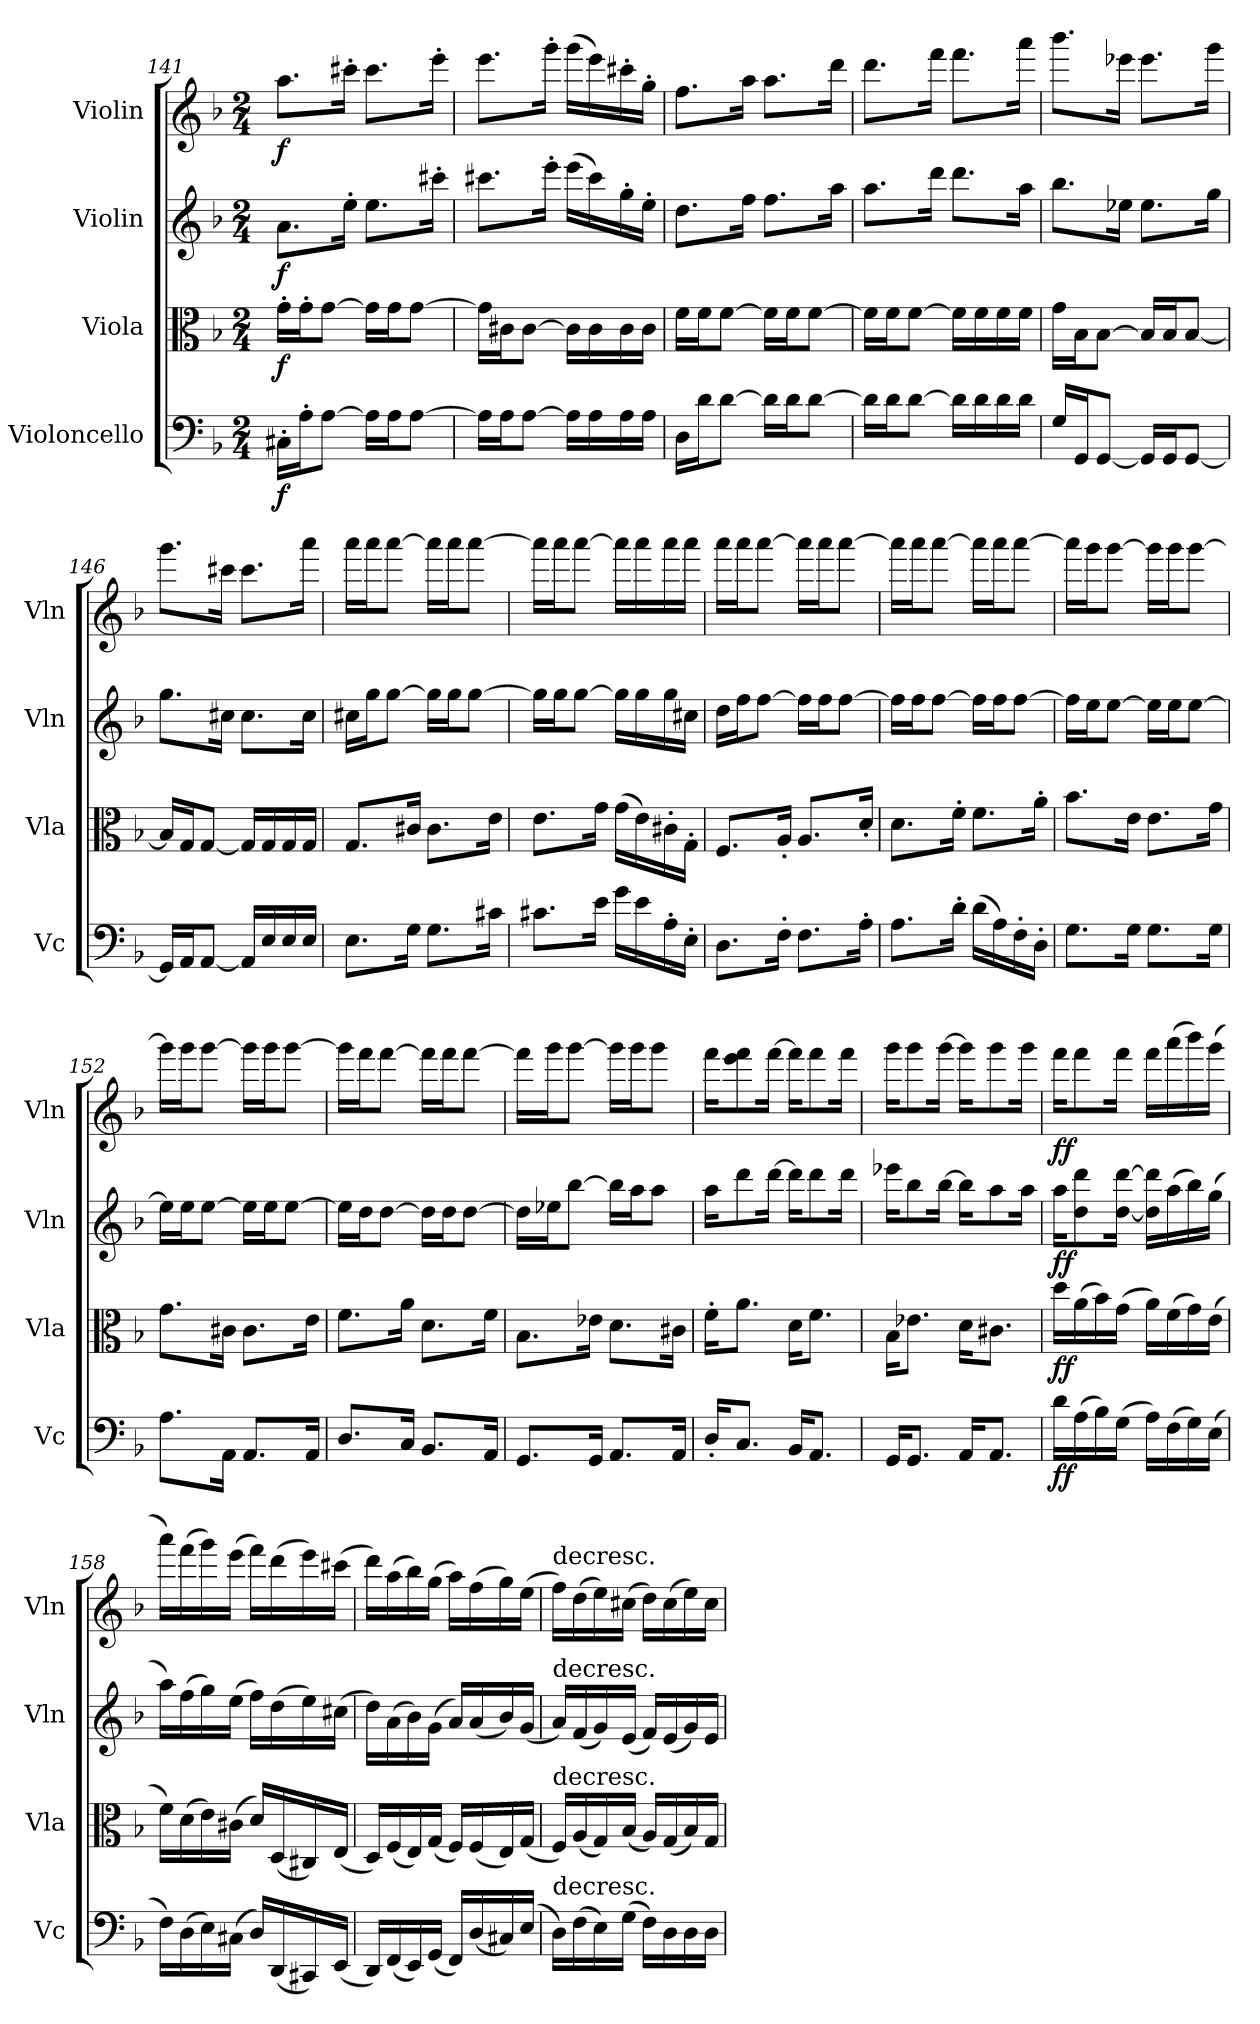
**kern	**dynam	**kern	**dynam	**kern	**dynam	**kern	**dynam
*part4	*part4	*part3	*part3	*part2	*part2	*part1	*part1
*staff4	*staff4	*staff3	*staff3	*staff2	*staff2	*staff1	*staff1
*I"Violoncello	*	*I"Viola	*	*I"Violin	*	*I"Violin	*
*I'Vc	*	*I'Vla	*	*I'Vln	*	*I'Vln	*
*clefF4	*	*clefC3	*	*clefG2	*	*clefG2	*
*k[b-]	*	*k[b-]	*	*k[b-]	*	*k[b-]	*
*F:	*	*F:	*	*F:	*	*F:	*
*M2/4	*	*M2/4	*	*M2/4	*	*M2/4	*
=141	=141	=141	=141	=141	=141	=141	=141
16C#X'\LL	f	16g'\LL	f	8.a\L	f	8.aa\L	f
16A'\J	.	16g'\J	.	.	.	.	.
[8A\J	.	[8g\J	.	.	.	.	.
.	.	.	.	16ee'\Jk	.	16ccc#X'\Jk	.
16A\LL]	.	16g\LL]	.	8.ee\L	.	8.ccc#\L	.
16A\J	.	16g\J	.	.	.	.	.
[8A\J	.	[8g\J	.	.	.	.	.
.	.	.	.	16ccc#X'\Jk	.	16eee'\Jk	.
=142	=142	=142	=142	=142	=142	=142	=142
16A\LL]	.	16g\LL]	.	8.ccc#X\L	.	8.eee\L	.
16A\J	.	16c#X\J	.	.	.	.	.
[8A\J	.	[8c#\J	.	.	.	.	.
.	.	.	.	16eee'\Jk	.	16ggg'\Jk	.
16A\LL]	.	16c#\LL]	.	(16eee\LL	.	(16ggg\LL	.
16A\	.	16c#\	.	16ccc#\)	.	16eee\)	.
16A\	.	16c#\	.	16gg'\	.	16ccc#X'\	.
16A\JJ	.	16c#\JJ	.	16ee'\JJ	.	16gg'\JJ	.
=143	=143	=143	=143	=143	=143	=143	=143
16D\LL	.	16f\LL	.	8.dd\L	.	8.ff\L	.
16d\J	.	16f\J	.	.	.	.	.
[8d\J	.	[8f\J	.	.	.	.	.
.	.	.	.	16ff\Jk	.	16aa\Jk	.
16d\LL]	.	16f\LL]	.	8.ff\L	.	8.aa\L	.
16d\J	.	16f\J	.	.	.	.	.
[8d\J	.	[8f\J	.	.	.	.	.
.	.	.	.	16aa\Jk	.	16ddd\Jk	.
=144	=144	=144	=144	=144	=144	=144	=144
16d\LL]	.	16f\LL]	.	8.aa\L	.	8.ddd\L	.
16d\J	.	16f\J	.	.	.	.	.
[8d\J	.	[8f\J	.	.	.	.	.
.	.	.	.	16ddd\Jk	.	16fff\Jk	.
16d\LL]	.	16f\LL]	.	8.ddd\L	.	8.fff\L	.
16d\	.	16f\	.	.	.	.	.
16d\	.	16f\	.	.	.	.	.
16d\JJ	.	16f\JJ	.	16aa\Jk	.	16aaa\Jk	.
=145	=145	=145	=145	=145	=145	=145	=145
16G/LL	.	16g\LL	.	8.bb-\L	.	8.bbb-\L	.
16GG/J	.	16B-\J	.	.	.	.	.
[8GG/J	.	[8B-\J	.	.	.	.	.
.	.	.	.	16ee-X\Jk	.	16eee-X\Jk	.
16GG/LL]	.	16B-/LL]	.	8.ee-\L	.	8.eee-\L	.
16GG/J	.	16B-/J	.	.	.	.	.
[8GG/J	.	[8B-/J	.	.	.	.	.
.	.	.	.	16gg\Jk	.	16ggg\Jk	.
=146	=146	=146	=146	=146	=146	=146	=146
16GG/LL]	.	16B-/LL]	.	8.gg\L	.	8.ggg\L	.
16AA/J	.	16G/J	.	.	.	.	.
[8AA/J	.	[8G/J	.	.	.	.	.
.	.	.	.	16cc#X\Jk	.	16ccc#X\Jk	.
16AA/LL]	.	16G/LL]	.	8.cc#\L	.	8.ccc#\L	.
16E/	.	16G/	.	.	.	.	.
16E/	.	16G/	.	.	.	.	.
16E/JJ	.	16G/JJ	.	16cc#\Jk	.	16aaa\Jk	.
=147	=147	=147	=147	=147	=147	=147	=147
8.E\L	.	8.G/L	.	16cc#X\LL	.	16aaa\LL	.
.	.	.	.	16gg\J	.	16aaa\J	.
.	.	.	.	[8gg\J	.	[8aaa\J	.
16G\Jk	.	16c#X/Jk	.	.	.	.	.
8.G\L	.	8.c#\L	.	16gg\LL]	.	16aaa\LL]	.
.	.	.	.	16gg\J	.	16aaa\J	.
.	.	.	.	[8gg\J	.	[8aaa\J	.
16c#X\Jk	.	16e\Jk	.	.	.	.	.
=148	=148	=148	=148	=148	=148	=148	=148
8.c#X\L	.	8.e\L	.	16gg\LL]	.	16aaa\LL]	.
.	.	.	.	16gg\J	.	16aaa\J	.
.	.	.	.	[8gg\J	.	[8aaa\J	.
16e\Jk	.	16g\Jk	.	.	.	.	.
16g\LL	.	(16g\LL	.	16gg\LL]	.	16aaa\LL]	.
16e\	.	16e\)	.	16gg\	.	16aaa\	.
16A'\	.	16c#X'\	.	16gg\	.	16aaa\	.
16E'\JJ	.	16G'\JJ	.	16cc#X\JJ	.	16aaa\JJ	.
=149	=149	=149	=149	=149	=149	=149	=149
8.D\L	.	8.F/L	.	16dd\LL	.	16aaa\LL	.
.	.	.	.	16ff\J	.	16aaa\J	.
.	.	.	.	[8ff\J	.	[8aaa\J	.
16F'\Jk	.	16A'/Jk	.	.	.	.	.
8.F\L	.	8.A/L	.	16ff\LL]	.	16aaa\LL]	.
.	.	.	.	16ff\J	.	16aaa\J	.
.	.	.	.	[8ff\J	.	[8aaa\J	.
16A'\Jk	.	16d'/Jk	.	.	.	.	.
=150	=150	=150	=150	=150	=150	=150	=150
8.A\L	.	8.d\L	.	16ff\LL]	.	16aaa\LL]	.
.	.	.	.	16ff\J	.	16aaa\J	.
.	.	.	.	[8ff\J	.	[8aaa\J	.
16d'\Jk	.	16f'\Jk	.	.	.	.	.
(16d\LL	.	8.f\L	.	16ff\LL]	.	16aaa\LL]	.
16A\)	.	.	.	16ff\J	.	16aaa\J	.
16F'\	.	.	.	[8ff\J	.	[8aaa\J	.
16D'\JJ	.	16a'\Jk	.	.	.	.	.
=151	=151	=151	=151	=151	=151	=151	=151
8.G\L	.	8.b-\L	.	16ff\LL]	.	16aaa\LL]	.
.	.	.	.	16ee\J	.	16ggg\J	.
.	.	.	.	[8ee\J	.	[8ggg\J	.
16G\Jk	.	16e\Jk	.	.	.	.	.
8.G\L	.	8.e\L	.	16ee\LL]	.	16ggg\LL]	.
.	.	.	.	16ee\J	.	16ggg\J	.
.	.	.	.	[8ee\J	.	[8ggg\J	.
16G\Jk	.	16g\Jk	.	.	.	.	.
=152	=152	=152	=152	=152	=152	=152	=152
8.A\L	.	8.g\L	.	16ee\LL]	.	16ggg\LL]	.
.	.	.	.	16ee\J	.	16ggg\J	.
.	.	.	.	[8ee\J	.	[8ggg\J	.
16AA\Jk	.	16c#X\Jk	.	.	.	.	.
8.AA/L	.	8.c#\L	.	16ee\LL]	.	16ggg\LL]	.
.	.	.	.	16ee\J	.	16ggg\J	.
.	.	.	.	[8ee\J	.	[8ggg\J	.
16AA/Jk	.	16e\Jk	.	.	.	.	.
=153	=153	=153	=153	=153	=153	=153	=153
8.D/L	.	8.f\L	.	16ee\LL]	.	16ggg\LL]	.
.	.	.	.	16dd\J	.	16fff\J	.
.	.	.	.	[8dd\J	.	[8fff\J	.
16C/Jk	.	16a\Jk	.	.	.	.	.
8.BB-/L	.	8.d\L	.	16dd\LL]	.	16fff\LL]	.
.	.	.	.	16dd\J	.	16fff\J	.
.	.	.	.	[8dd\J	.	[8fff\J	.
16AA/Jk	.	16f\Jk	.	.	.	.	.
=154	=154	=154	=154	=154	=154	=154	=154
8.GG/L	.	8.B-\L	.	16dd\LL]	.	16fff\LL]	.
.	.	.	.	16ee-X\J	.	16ggg\J	.
.	.	.	.	[8bb-\J	.	[8ggg\J	.
16GG/Jk	.	16e-X\Jk	.	.	.	.	.
8.AA/L	.	8.d\L	.	16bb-\LL]	.	16ggg\LL]	.
.	.	.	.	16aa\J	.	16ggg\J	.
.	.	.	.	8aa\J	.	8ggg\J	.
16AA/Jk	.	16c#X\Jk	.	.	.	.	.
=155	=155	=155	=155	=155	=155	=155	=155
16D'/KL	.	16f'\KL	.	16aa\KL	.	16fff\KL	.
8.C/J	.	8.a\J	.	8ddd\	.	8eee\ 8fff\	.
.	.	.	.	[16ddd\Jk	.	[16fff\Jk	.
16BB-/KL	.	16d\KL	.	16ddd\KL]	.	16fff\KL]	.
8.AA/J	.	8.f\J	.	8ddd\	.	8fff\	.
.	.	.	.	16ddd\Jk	.	16fff\Jk	.
=156	=156	=156	=156	=156	=156	=156	=156
16GG/KL	.	16B-\KL	.	16eee-X\KL	.	16ggg\KL	.
8.GG/J	.	8.e-X\J	.	8bb-\	.	8ggg\	.
.	.	.	.	[16bb-\Jk	.	[16ggg\Jk	.
16AA/KL	.	16d\KL	.	16bb-\KL]	.	16ggg\KL]	.
8.AA/J	.	8.c#X\J	.	8aa\	.	8ggg\	.
.	.	.	.	16aa\Jk	.	16ggg\Jk	.
=157	=157	=157	=157	=157	=157	=157	=157
16d\LL	ff	16dd\LL	ff	16aa\KL	ff	16fff\KL	ff
(16A\	.	(16a\	.	8dd\ 8ddd\	.	8fff\	.
16B-\)	.	16b-\)	.	.	.	.	.
(16G\JJ	.	(16g\JJ	.	[16dd\ [16ddd\Jk	.	16fff\Jk	.
16A\LL)	.	16a\LL)	.	16dd]\ 16ddd]\LL	.	16fff\LL	.
(16F\	.	(16f\	.	(16aa\	.	(16aaa\	.
16G\)	.	16g\)	.	16bb-\)	.	16bbb-\)	.
(16E\JJ	.	(16e\JJ	.	(16gg\JJ	.	(16ggg\JJ	.
=158	=158	=158	=158	=158	=158	=158	=158
16F\LL)	.	16f\LL)	.	16aa\LL)	.	16aaa\LL)	.
(16D\	.	(16d\	.	(16ff\	.	(16fff\	.
16E\)	.	16e\)	.	16gg\)	.	16ggg\)	.
(16C#X\JJ	.	(16c#X\JJ	.	(16ee\JJ	.	(16eee\JJ	.
16D/LL)	.	16d/LL)	.	16ff\LL)	.	16fff\LL)	.
(16DD/	.	(16D/	.	(16dd\	.	(16ddd\	.
16CC#X/)	.	16C#X/)	.	16ee\)	.	16eee\)	.
(16EE/JJ	.	(16E/JJ	.	(16cc#X\JJ	.	(16ccc#X\JJ	.
=159	=159	=159	=159	=159	=159	=159	=159
16DD/LL)	.	16D/LL)	.	16dd\LL)	.	16ddd\LL)	.
(16FF/	.	(16F/	.	(16a\	.	(16aa\	.
16EE/)	.	16E/)	.	16b-\)	.	16bb-\)	.
(16GG/JJ	.	(16G/JJ	.	(16g\JJ	.	(16gg\JJ	.
16FF/LL)	.	16F/LL)	.	16a/LL)	.	16aa\LL)	.
(16D/	.	(16F/	.	(16a/	.	(16ff\	.
16C#X/)	.	16E/)	.	16b-/)	.	16gg\)	.
(16E/JJ	.	(16G/JJ	.	(16g/JJ	.	(16ee\JJ	.
=160	=160	=160	=160	=160	=160	=160	=160
!	!	!	!	!	!	!LO:TX:t=decresc.	!
!	!	!	!	!LO:TX:t=decresc.	!	!	!
!	!	!LO:TX:t=decresc.	!	!	!	!	!
!LO:TX:t=decresc.	!	!	!	!	!	!	!
16D\LL)	.	16F/LL)	.	16a/LL)	.	16ff\LL)	.
(16F\	.	(16A/	.	(16f/	.	(16dd\	.
16E\)	.	16G/)	.	16g/)	.	16ee\)	.
(16G\JJ	.	(16B-/JJ	.	(16e/JJ	.	(16cc#X\JJ	.
16F\LL)	.	16A/LL)	.	16f/LL)	.	16dd\LL)	.
16D\	.	(16G/	.	(16e/	.	(16cc#\	.
16D\	.	16B-/)	.	16g/)	.	16ee\)	.
16D\JJ	.	16G/JJ	.	16e/JJ	.	16cc#\JJ	.
=	=	=	=	=	=	=	=
*-	*-	*-	*-	*-	*-	*-	*-
